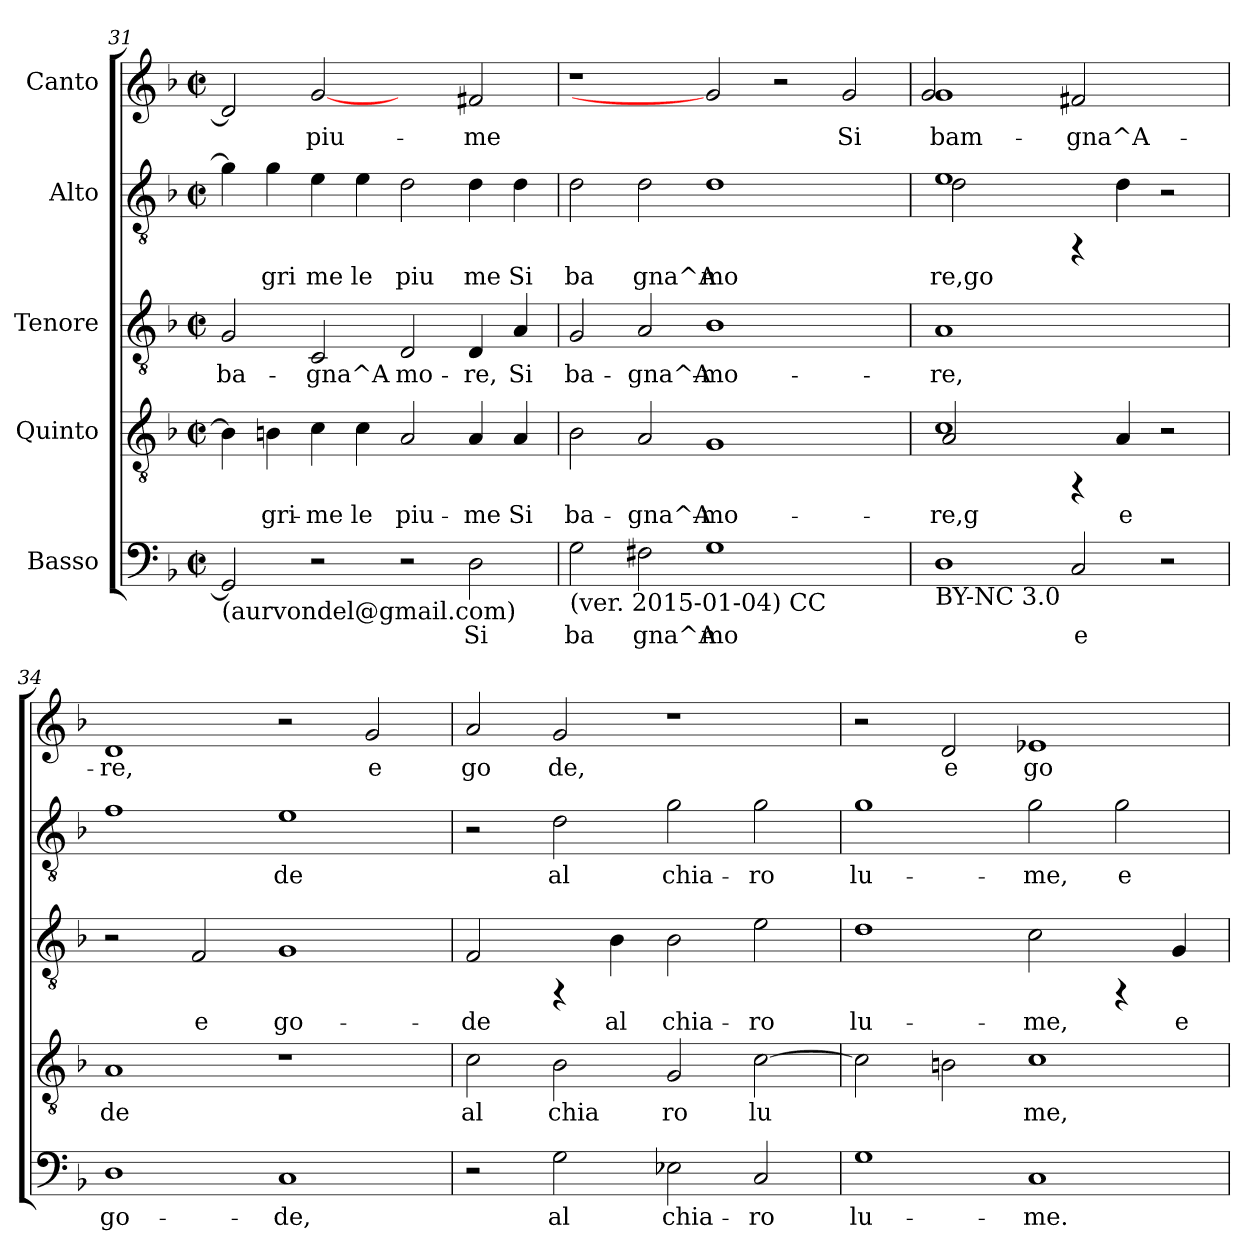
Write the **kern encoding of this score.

**kern	**text	**kern	**text	**kern	**text	**kern	**text	**kern	**text
*part5	*part5	*part4	*part4	*part3	*part3	*part2	*part2	*part1	*part1
*staff5	*staff5	*staff4	*staff4	*staff3	*staff3	*staff2	*staff2	*staff1	*staff1
*I"Basso	*	*I"Quinto	*	*I"Tenore	*	*I"Alto	*	*I"Canto	*
*clefF4	*	*clefGv2	*	*clefGv2	*	*clefGv2	*	*clefG2	*
*k[b-]	*	*k[b-]	*	*k[b-]	*	*k[b-]	*	*k[b-]	*
*F:	*	*F:	*	*F:	*	*F:	*	*F:	*
*M2/2	*	*M2/2	*	*M2/2	*	*M2/2	*	*M2/2	*
*met(c|)	*	*met(c|)	*	*met(c|)	*	*met(c|)	*	*met(c|)	*
=31	=31	=31	=31	=31	=31	=31	=31	=31	=31
!LO:TX:b:t=(aurvondel@gmail.com)	!	!	!	!	!	!	!	!	!
!	!LO:LY:b:cj	!	!LO:LY:b:cj	!	!LO:LY:b:cj	!	!LO:LY:b:cj	!	!LO:LY:b:cj
2GG/]	.	4B\]	--	2G/	ba-	4g\]	.	2d/]	.
!	!	!	!LO:LY:b:cj	!	!	!	!LO:LY:b:cj	!	!
.	.	4Bn\	-gri-	.	.	4g\	gri	.	.
!	!	!	!LO:LY:b:cj	!	!LO:LY:b:cj	!	!LO:LY:b:cj	!	!LO:LY:b:cj
2r	.	4c\	-me	2C/	-gna^A-	4e\	me	[2g	piu-
!	!	!	!LO:LY:b:cj	!	!	!	!LO:LY:b:cj	!	!
.	.	4c\	le	.	.	4e\	le	.	.
!	!	!	!LO:LY:b:cj	!	!LO:LY:b:cj	!	!LO:LY:b:cj	!	!
2r	.	2A/	piu-	2D/	-mo-	2d\	piu	2ryy	.
!	!LO:LY:b:cj	!	!LO:LY:b:cj	!	!LO:LY:b:cj	!	!LO:LY:b:cj	!	!LO:LY:b:cj
2D\	Si	4A/	-me	4D/	-re,	4d\	me	2f#X/	-me
!	!	!	!LO:LY:b:cj	!	!LO:LY:b:cj	!	!LO:LY:b:cj	!	!
.	.	4A/	Si	4A/	Si	4d\	Si	.	.
=32	=32	=32	=32	=32	=32	=32	=32	=32	=32
!LO:TX:b:t=(ver. 2015-01-04) CC	!	!	!	!	!	!	!	!	!
!	!LO:LY:b:cj	!	!LO:LY:b:cj	!	!LO:LY:b:cj	!	!LO:LY:b:cj	!	!
2G\	ba	2B-\	ba-	2G/	ba-	2d\	ba	1r	.
!	!LO:LY:b:cj	!	!LO:LY:b:cj	!	!LO:LY:b:cj	!	!LO:LY:b:cj	!	!
2F#X\	gna^A	2A/	-gna^A-	2A/	-gna^A-	2d\	gna^A	.	.
!	!LO:LY:b:cj	!	!LO:LY:b:cj	!	!LO:LY:b:cj	!	!LO:LY:b:cj	!	!
1G	mo	1G	-mo-	1B-	-mo-	1d	mo	2g]	.
.	.	.	.	.	.	.	.	2r	.
!	!	!	!	!	!	!	!	!	!LO:LY:b:cj
2ryy	.	2ryy	.	2ryy	.	2ryy	.	2g/	Si
=33	=33	=33	=33	=33	=33	=33	=33	=33	=33
*	*	*^	*	*	*	*	*	*	*
!LO:TX:b:t=BY-NC 3.0	!	!	!	!	!	!	!	!	!	!
!	!	!	!	!LO:LY:b:cj	!	!LO:LY:b:cj	!	!LO:LY:b:cj	!	!LO:LY:b:cj
*	*	*	*	*	*	*	*^	*	*^	*
1D	.	1c	2A/	-re,g	1A	-re,	1e	2d\	re,go	1g	2g/	bam-
.	.	.	1.ryy	.	.	.	.	1.ryy	.	.	2ryy	.
!	!LO:LY:b:cj	!	!	!	!	!	!	!	!	!	!	!LO:LY:b:cj
2C/	e	4rFF	.	.	1ryy	.	4rFF	.	.	2f#X/	1ryy	-gna^A-
!	!	!	!	!LO:LY:b:cj	!	!	!	!	!LO:LY:b:cj	!	!	!
.	.	4A/	.	e	.	.	4d\	.	.	.	.	.
2r	.	2r	.	.	.	.	2r	.	.	2ryy	.	.
*	*	*	*	*	*	*	*v	*v	*	*	*	*
*	*	*v	*v	*	*	*	*	*	*v	*v	*
!!LO:PB:g=z
=34	=34	=34	=34	=34	=34	=34	=34	=34	=34
!	!LO:LY:b:cj	!	!LO:LY:b:cj	!	!	!	!LO:LY:b:cj	!	!LO:LY:b:cj
1D	go-	1A	de	2r	.	1f	.	1d	-re,
!	!	!	!	!	!LO:LY:b:cj	!	!	!	!
.	.	.	.	2F/	e	.	.	.	.
!	!LO:LY:b:cj	!	!	!	!LO:LY:b:cj	!	!LO:LY:b:cj	!	!
1C	-de,	1r	.	1G	go-	1e	de	2r	.
!	!	!	!	!	!	!	!	!	!LO:LY:b:cj
.	.	.	.	.	.	.	.	2g/	e
=35	=35	=35	=35	=35	=35	=35	=35	=35	=35
!	!	!	!LO:LY:b:cj	!	!LO:LY:b:cj	!	!	!	!LO:LY:b:cj
2r	.	2c\	al	2F/	-de	2r	.	2a/	go
!	!LO:LY:b:cj	!	!LO:LY:b:cj	!	!	!	!LO:LY:b:cj	!	!LO:LY:b:cj
2G\	al	2B-\	chia	4rFF	.	2d\	al	2g/	de,
!	!	!	!	!	!LO:LY:b:cj	!	!	!	!
.	.	.	.	4B-\	al	.	.	.	.
!	!LO:LY:b:cj	!	!LO:LY:b:cj	!	!LO:LY:b:cj	!	!LO:LY:b:cj	!	!
2E-X\	chia-	2G/	ro	2B-\	chia-	2g\	chia-	1r	.
!	!LO:LY:b:cj	!	!LO:LY:b:cj	!	!LO:LY:b:cj	!	!LO:LY:b:cj	!	!
2C/	-ro	[>2c\	lu	2e\	-ro	2g\	-ro	.	.
=36	=36	=36	=36	=36	=36	=36	=36	=36	=36
!	!LO:LY:b:cj	!	!LO:LY:b:cj	!	!LO:LY:b:cj	!	!LO:LY:b:cj	!	!
1G	lu-	2c\]	.	1d	lu-	1g	lu-	2r	.
!	!	!	!LO:LY:b:cj	!	!	!	!	!	!LO:LY:b:cj
.	.	2B\	.	.	.	.	.	2d/	e
!	!LO:LY:b:cj	!	!LO:LY:b:cj	!	!LO:LY:b:cj	!	!LO:LY:b:cj	!	!LO:LY:b:cj
1C	-me.	1c	me,	2c\	-me,	2g\	-me,	1e-X	go
!	!	!	!	!	!	!	!LO:LY:b:cj	!	!
.	.	.	.	4rFF	.	2g\	e	.	.
!	!	!	!	!	!LO:LY:b:cj	!	!	!	!
.	.	.	.	4G/	e	.	.	.	.
=	=	=	=	=	=	=	=	=	=
*-	*-	*-	*-	*-	*-	*-	*-	*-	*-
